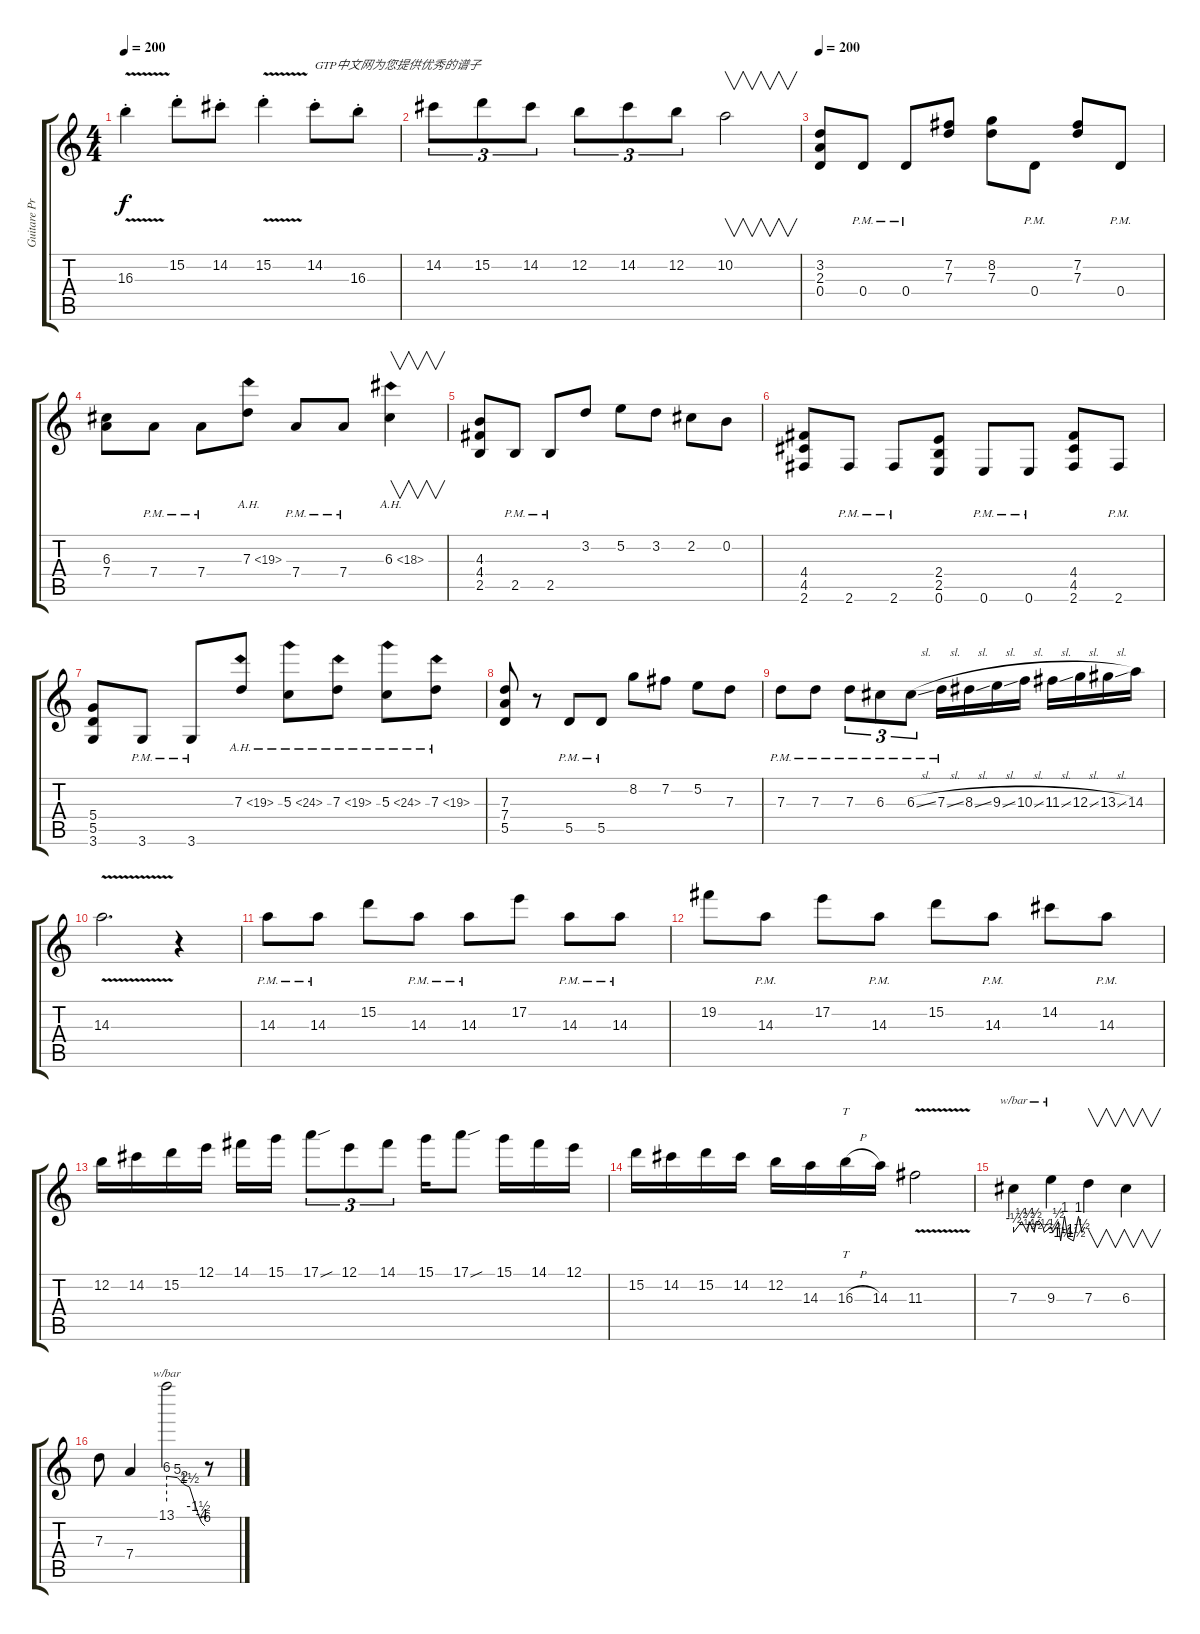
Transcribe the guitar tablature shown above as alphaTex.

\track ("Guitare Principale" "Guitare Pr") {instrument distortionguitar}
\staff {score tabs}
\tuning (E4 B3 G3 D3 A2 E2) {hide}
\ts (4 4)
\tempo 200
\clef g2
\ks c
16.3{v st}.4{dy f} 15.2{st}.8 14.2{st}.8 15.2{v st}.4 14.2{st}.8{txt "GTP中文网为您提供优秀的谱子"} 16.3{st}.8 |
14.2.8{tu (3 2)} 15.2.8{tu (3 2)} 14.2.8{tu (3 2)} 12.2.8{tu (3 2)} 14.2.8{tu (3 2)} 12.2.8{tu (3 2)} 10.2.2{v} |
\tempo 200
(3.2 2.3 0.4).8{instrument distortionguitar} 0.4{pm}.8 0.4{pm}.8 (7.2 7.3).8 (8.2 7.3).8 0.4{pm}.8 (7.2 7.3).8 0.4{pm}.8 |
(6.3 7.4).8 7.4{pm}.8 7.4{pm}.8 7.3{ah 12}.8 7.4{pm}.8 7.4{pm}.8 6.3{ah 12}.4{v} |
(4.3 4.4 2.5).8 2.5{pm}.8 2.5{pm}.8 3.2.8 5.2.8 3.2.8 2.2.8 0.2.8 |
(4.4 4.5 2.6).8 2.6{pm}.8 2.6{pm}.8 (2.4 2.5 0.6).8 0.6{pm}.8 0.6{pm}.8 (4.4 4.5 2.6).8 2.6{pm}.8 |
(5.4 5.5 3.6).8 3.6{pm}.8 3.6{pm}.8 7.3{ah 12}.8 5.3{ah 19}.8 7.3{ah 12}.8 5.3{ah 19}.8 7.3{ah 12}.8 |
(7.3 7.4 5.5).8 r.8 5.5{pm}.8 5.5{pm}.8 8.2.8 7.2.8 5.2.8 7.3.8 |
7.3{pm}.8 7.3{pm}.8 7.3{pm}.8{tu (3 2)} 6.3{pm}.8{tu (3 2)} 6.3{sl pm}.8{tu (3 2)} 7.3{sl pm}.16 8.3{sl}.16 9.3{sl}.16 10.3{sl}.16 11.3{sl}.16 12.3{sl}.16 13.3{sl}.16 14.3.16 |
14.3{v}.2{d} r.4 |
14.3{pm}.8 14.3{pm}.8 15.2.8 14.3{pm}.8 14.3{pm}.8 17.2.8 14.3{pm}.8 14.3{pm}.8 |
19.2.8 14.3{pm}.8 17.2.8 14.3{pm}.8 15.2.8 14.3{pm}.8 14.2.8 14.3{pm}.8 |
12.2.16 14.2.16 15.2.16 12.1.16 14.1.16 15.1.16 17.1{sou}.8{tu (3 2)} 12.1.8{tu (3 2)} 14.1.8{tu (3 2)} 15.1.16 17.1{sou}.8 15.1.16 14.1.16 12.1.16 |
15.2.16 14.2.16 15.2.16 14.2.16 12.2.16 14.3.16 16.3{h}.16{tt} 14.3.16 11.3{v}.2 |
7.3.4{tbe (custom default 0 -2 13 2 22 -2 25 2 33 -2 36 2 42 2 47 0 49 -2 60 0)} 9.3.4{tbe (custom default 0 0 3 -2 13 2 17 -6 24 4 30 -4 40 -6 49 4 55 -2 60 0)} 7.3.4{v} 6.3.4{v} |
7.3.8 7.4.4 13.1.2{tbe (custom default 0 24 17 20 28 8 36 6 50 -6 55 -16 60 -24)} r.8
